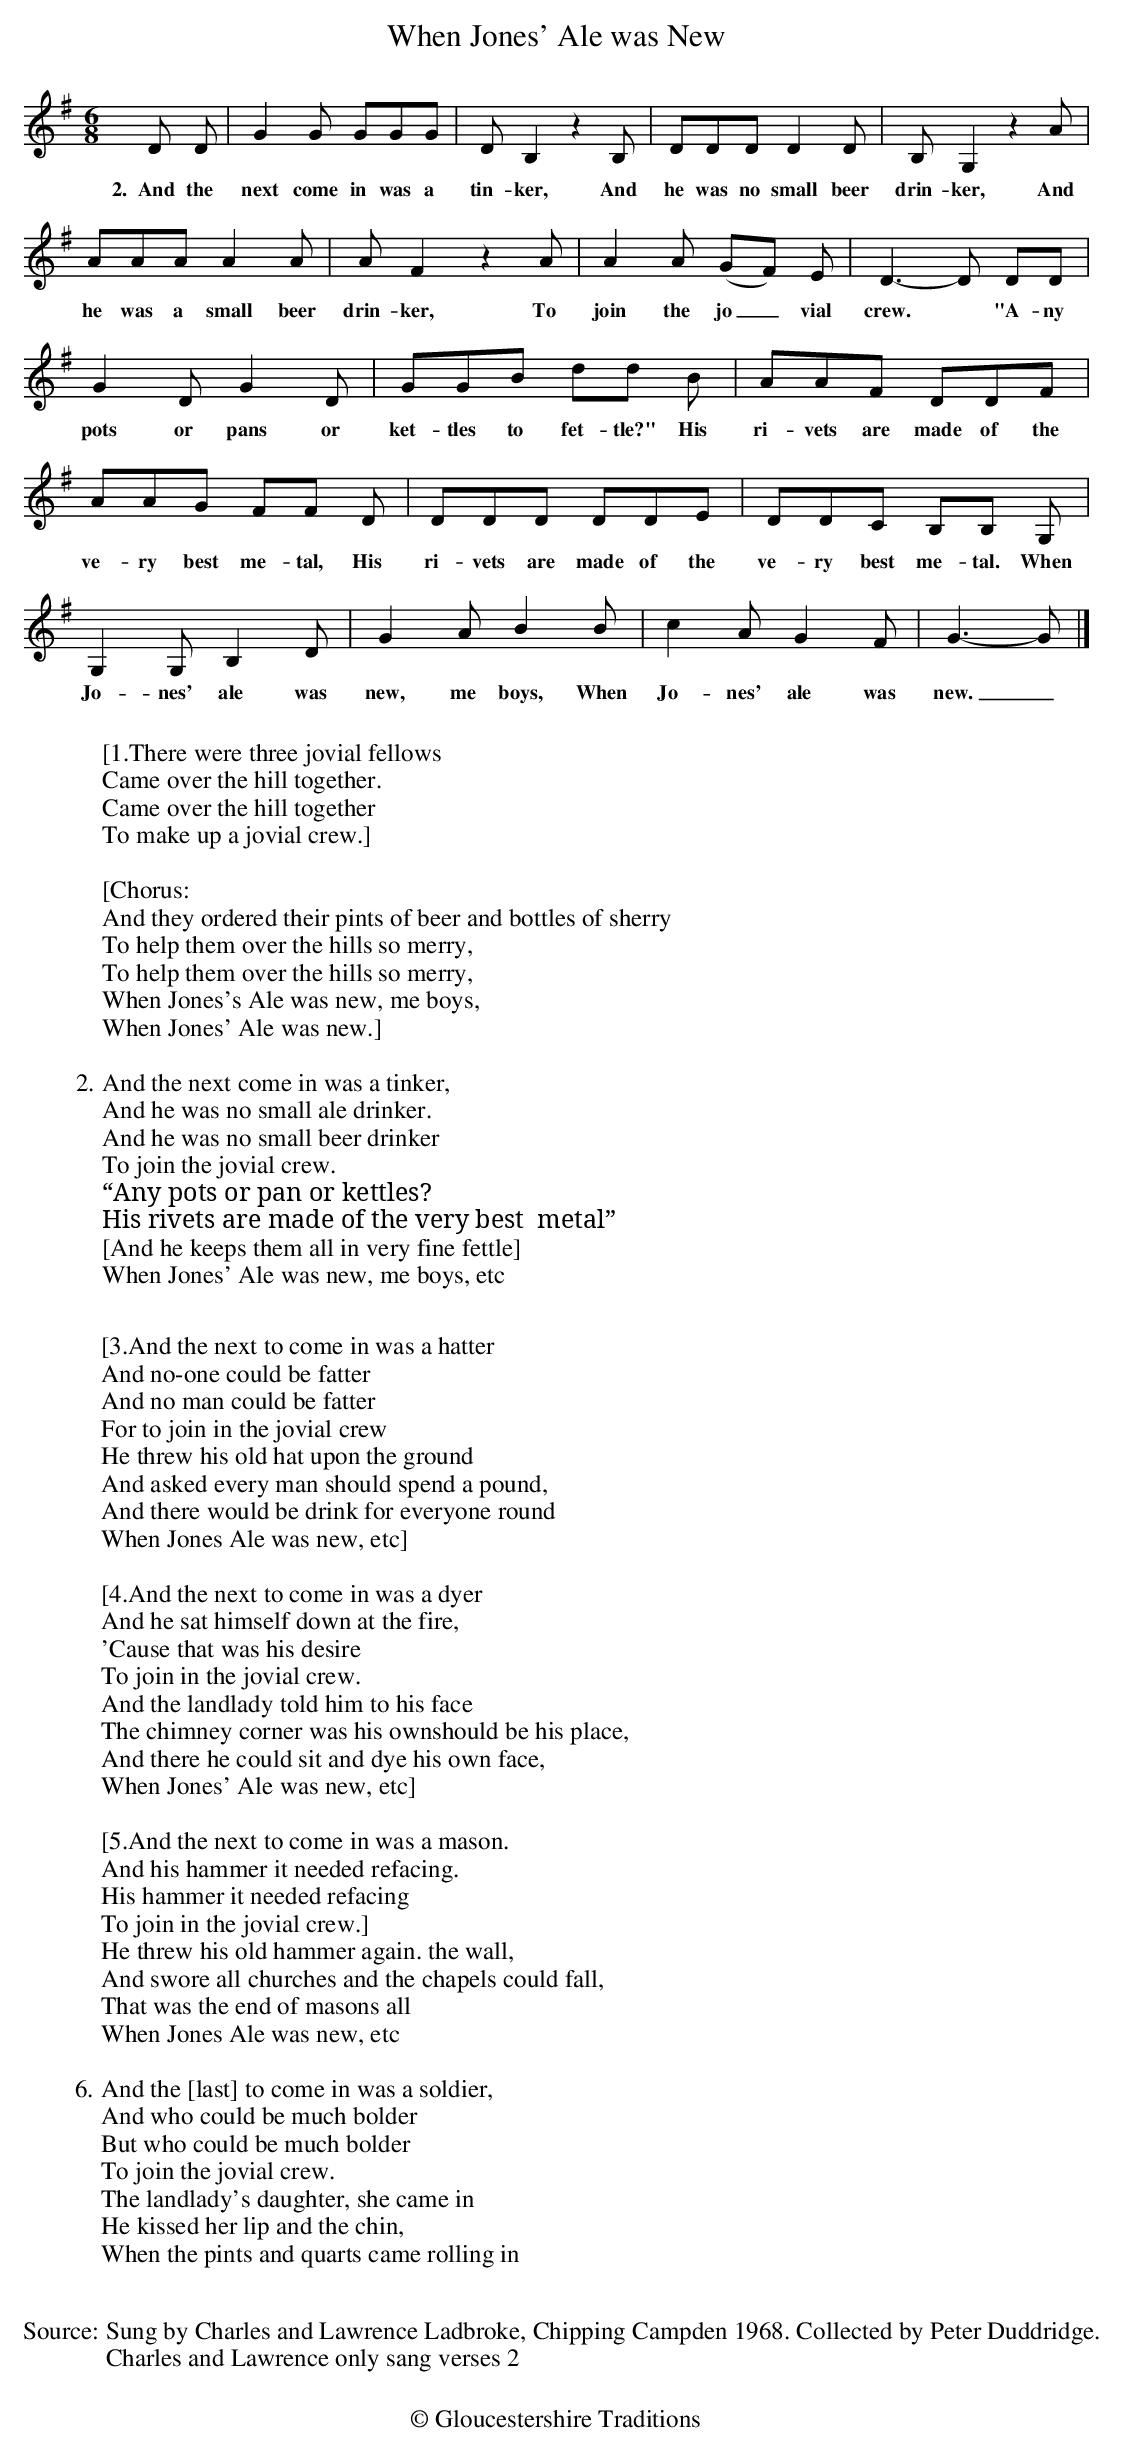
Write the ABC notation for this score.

X:1
T: When Jones' Ale was New
M: 6/8
L: 1/8
K: G
   D D| G2G GGG | DB,2z2B, | DDDD2D` | B,G,2z2A |
w:2.~~And the next come in  was  a tin-ker, And he was no small beer drin-ker, And
   AAA A2A | AF2z2A | A2A (GF) E | D3-D_  DD |
w:he was a small beer drin-ker, To join the jo_ vial crew.* "A-ny
   G2DG2D | GGB dd B | AAF DDF |
w: pots or pans or ket-tles to fet-tle?" His ri-vets are made of the
   AAG FF D |DDD DDE | DDC B,B, G, |
w: ve-ry best me-tal, His ri-vets are made of the ve-ry best me-tal. When
 G,2G,B,2D | G2AB2B | c2AG2F | G3-G |]
w: Jo-nes' ale was new, me boys, When Jo-nes' ale was new._
W:
W:[1.There were three jovial fellows
W:Came over the hill together.
W:Came over the hill together
W:To make up a jovial crew.]
W:
W:[Chorus:
W:And they ordered their pints of beer and bottles of sherry
W:To help them over the hills so merry,
W:To help them over the hills so merry,
W:When Jones's Ale was new, me boys,
W:When Jones' Ale was new.]
W:
W:2.And the next come in was a tinker,
W:And he was no small ale drinker.
W:And he was no small beer drinker
W:To join the jovial crew.
W:“Any pots or pan or kettles?
W:His rivets are made of the very best  metal”
W:[And he keeps them all in very fine fettle]
W:When Jones' Ale was new, me boys, etc
W:
W:[3.And the next to come in was a hatter
W:And no-one could be fatter
W:And no man could be fatter
W:For to join in the jovial crew
W:He threw his old hat upon the ground
W:And asked every man should spend a pound,
W: And there would be drink for everyone round
W:When Jones Ale was new, etc]
W:
W:[4.And the next to come in was a dyer
W:And he sat himself down at the fire,
W:'Cause that was his desire
W:To join in the jovial crew.
W:And the landlady told him to his face
W:The chimney corner was his ownshould be his place,
W:And there he could sit and dye his own face,
W:When Jones' Ale was new, etc]
W:
W:[5.And the next to come in was a mason.
W: And his hammer it needed refacing.
W:His hammer it needed refacing
W:To join in the jovial crew.]
W:He threw his old hammer again. the wall,
W:And swore all churches and the chapels could fall,
W:That was the end of masons all
W:When Jones Ale was new, etc
W:
W:6.And the [last] to come in was a soldier,
W:And who could be much bolder
W: But who could be much bolder
W: To join the jovial crew.
W:The landlady's daughter, she came in
W:He kissed her lip and the chin,
W:When the pints and quarts came rolling in
W:
W:
